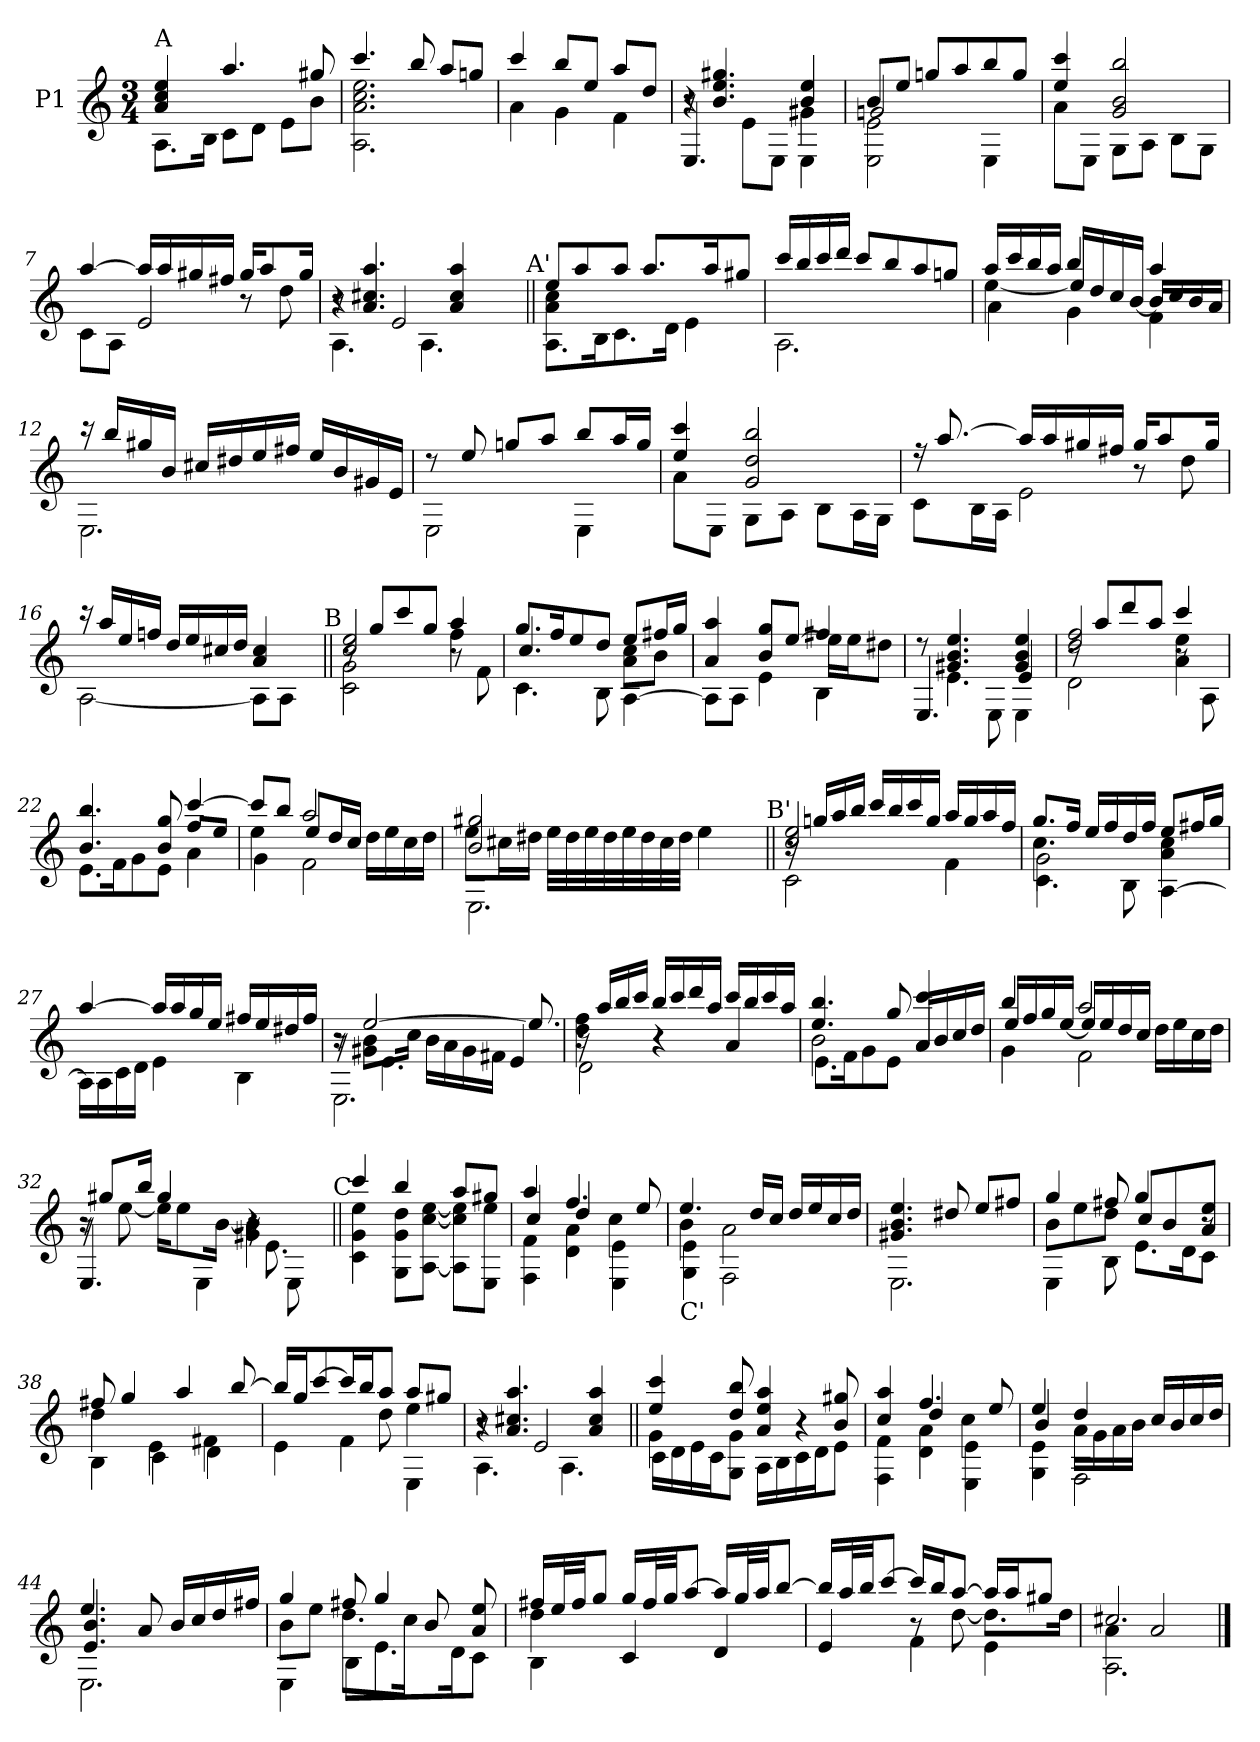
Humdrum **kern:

**kern
*part1
*staff1
*I"P1
!!LO:PB:g=z
*clefG2
*ITrd7c12
*k[]
*a:
*M3/4
*MM76
=1
*^
*	*^
!LO:TX:a:t=A	!	!
4Ai/ 4ci 4ei	8.AAi\L	8ryy
*	*v	*v
.	16BBi\Jk
4.ai/	8Ci\L
.	8Di\J
.	8Ei\L
*	*^
8g#Xi/	8Bi\J	8ryy
=2	=2	=2
4.cci/	2.AAi\ 2.Ai 2.ci 2.ei	2ryy
8bi/	.	.
8ai/L	.	4ryy
8gni/J	.	.
*	*v	*v
=3	=3
4cci/	4Ai\
8bi/L	4Gi\
8ei/J	.
8ai/L	4Fi\
8di/J	.
=4	=4
*^	*^
8r	4r	4ryy	4.EEi/
4.Bi/ 4.ei 4.g#Xi	.	.	.
.	8Ei\L	8ryy	.
.	8EEi\J	8ryy	8ryy
4Bi/ 4ei	4G#Xi\	4ryy	4EEi\
*	*	*v	*v
=5	=5	=5
8Bi/L	2Gni/	2EEi\ 2Ei
8ei/J	.	.
8gni/L	.	.
8ai/	.	.
8bi/	4ryy	4EEi\
8gi/J	.	.
=6	=6	=6
*	*	*^
4ei/ 4cci	8Ai\L	8ryy	8ryy
.	8EEi\J	8ryy	2ryy
2Gi/ 2Bi 2bi	8GGi\L	2ryy	.
.	8AAi\J	.	.
.	8BBi\L	.	.
.	8GGi\J	.	8ryy
*	*	*v	*v
!!LO:LB:g=z
=7	=7	=7
[>4ai/	2ryy	8Ci\L
.	.	8AAi\J
16ai/LL]	.	2Ei/
16ai/	.	.
16g#Xi/	.	.
16f#Xi/JJ	.	.
16g#i/KL	8r	.
8ai/	.	.
.	8di\	.
16g#i/Jk	.	.
=8	=8	=8
*	*	*^
8r	4r	4.AAi\	2ryy
4.Ai/ 4.c#Xi 4.ai	.	.	.
.	2Ei/	.	.
.	.	4.AAi\	.
4Ai/ 4c#i 4ai	.	.	8ryy
.	.	.	16ryy
.	.	.	32ryy
.	.	.	64ryy
.	.	.	128...ryy
!	!	!	!LO:TX:a:t=A'
.	.	.	1024ryy
*	*	*v	*v
=9||	=9||	=9||
8ei/L	4Ai\ 4ci	8.AAi\L
8ai/	.	.
.	.	16BBi\k
8ai/J	4ryy	8.Ci\
8.ai/L	.	.
.	.	16Di\Jk
.	4ryy	4Ei\
16ai/k	.	.
8g#Xi/J	.	.
*	*v	*v
=10	=10
16cci/LL	2.AAi\
16bi/	.
16cci/	.
16ddi/JJ	.
8cci/L	.
8bi/	.
8ai/	.
8gni/J	.
=11	=11
*	*^
16ai/LL	[<4ei\	4Ai\
16cci/	.	.
16bi/	.	.
16ai/JJ	.	.
4bi/	16ei/LL]	4Gi\
.	16di/	.
.	16ci/	.
.	[<16Bi/JJ	.
4ai/	16Bi/LL]	4Fi\
.	16ci/	.
.	16Bi/	.
.	16Ai/JJ	.
*	*v	*v
!!LO:LB:g=z
=12	=12
16r	2.EEi\
16bi/LL	.
16g#Xi/	.
16Bi/JJ	.
16c#Xi/LL	.
16d#Xi/	.
16ei/	.
16f#Xi/JJ	.
16ei/LL	.
16Bi/	.
16G#Xi/	.
16Ei/JJ	.
=13	=13
8r	2EEi\
8ei/	.
8gni/L	.
8ai/J	.
8bi/L	4EEi\
16ai/L	.
16gi/JJ	.
=14	=14
*	*^
4ei/ 4cci	4ryy	8Ai\L
.	.	8EEi\J
2Gi/ 2di 2bi	2ryy	8GGi\L
.	.	8AAi\J
.	.	8BBi\L
.	.	16AAi\L
.	.	16GGi\JJ
=15	=15	=15
16r	4ryy	8Ci\L
[>8.ai/	.	.
.	.	16BBi\L
.	.	16AAi\JJ
16ai/LL]	4ryy	2Ei\
16ai/	.	.
16g#Xi/	.	.
16f#Xi/JJ	.	.
16g#i/KL	8r	.
8ai/	.	.
.	8di\	.
16g#i/Jk	.	.
!!LO:LB:g=z	!!	!!
=16	=16	=16
16r	[<2AAi\	2ryy
16ai/LL	.	.
16ei/	.	.
16fni/JJ	.	.
16di/LL	.	.
16ei/	.	.
16c#Xi/	.	.
16di/JJ	.	.
4Ai/ 4c#i	8AAi\L]	8ryy
.	8AAi\J	16ryy
.	.	32ryy
.	.	64ryy
.	.	128...ryy
!	!	!LO:TX:a:t=B
.	.	1024ryy
=17||	=17||	=17||
8r	2ci/ 2ei	2Ci\ 2Gi
8gi/L	.	.
8cci/	.	.
8gi/J	.	.
4ai/	4fi\	8r
.	.	8Fi\
=18	=18	=18
8.gi/L	4.ci/	4.Ci\
16fi/k	.	.
8ei/	.	.
8di/J	8ryy	8BBi\
8ei/L	8Ai\ 8ciL	[<4AAi\
16f#Xi/L	8Bi\J	.
16gi/JJ	.	.
=19	=19	=19
4Ai/ 4ai	8AAi\L]	2ryy
.	8AAi\J	.
8Bi/ 8giL	4Ei\	.
[<8ei/J	.	.
4f#Xi/	16ei\LL]	4BBi\
.	16ei\J	.
.	8d#Xi\J	.
=20	=20	=20
8r	8ryy	4.EEi/
4.G#Xi/ 4.Bi 4.ei	4.Ei\	.
.	.	8EEi\
4G#i/ 4Bi 4ei	4Ei/	4EEi\
!!LO:LB:g=z	!!	!!
=21	=21	=21
8r	2di/ 2fi	2Di\
8ai/L	.	.
8ddi/	.	.
8ai/J	.	.
4cci/	4Ai\ 4ei	8r
.	.	8AAi\
=22	=22	=22
4.Bi/ 4.bi	2ryy	8.Ei\L
.	.	16Fi\k
.	.	8Gi\
8Bi/ 8gi	.	8Ei\J
[>4cci/	8fi/L	4Ai\
.	8ei/J	.
=23	=23	=23
8cci/L]	4ei\	4Gi\
8bi/J	.	.
2ai/	8ei/L	2Fi\
.	16di/L	.
.	16ci/JJ	.
.	16di\LL	.
.	16ei\	.
.	16ci\	.
.	16di\JJ	.
=24	=24	=24
*	*	*^
2Bi/ 2g#Xi	8ei\L	2.EEi\	2ryy
.	16c#Xi\L	.	.
.	16d#Xi\JJ	.	.
.	32ei\LLL	.	.
.	32d#i\	.	.
.	32ei\	.	.
.	32d#i\	.	.
.	32ei\	.	.
.	32d#i\	.	.
.	32c#i\	.	.
.	32d#i\JJJ	.	.
4ryy	4ei\	.	8ryy
.	.	.	16ryy
.	.	.	32ryy
.	.	.	64ryy
.	.	.	128...ryy
!	!	!	!LO:TX:a:t=B'
.	.	.	1024ryy
*	*	*v	*v
=25||	=25||	=25||
16r	2ci/ 2ei	2Ci\
16gni/LL	.	.
16ai/	.	.
16bi/JJ	.	.
16cci/LL	.	.
16bi/	.	.
16cci/	.	.
16gi/JJ	.	.
16ai/LL	4ryy	4Fi\
16gi/	.	.
16ai/	.	.
16fi/JJ	.	.
!!LO:LB:g=z	!!	!!
=26	=26	=26
*	*	*^
8.gi/L	4.ci\	2Gi\	4.Ci\
16fi/Jk	.	.	.
16ei/LL	.	.	.
16fi/	.	.	.
16di/	8ryy	.	8BBi\
16fi/JJ	.	.	.
8ei/L	4Ai\ 4ci	[<4AAi\	4ryy
16f#Xi/L	.	.	.
16gi/JJ	.	.	.
*	*v	*v	*v
=27	=27
[>4ai/	16AAi\LL]
.	16AAi\
.	16Ci\
.	16Di\JJ
16ai/LL]	4Ei\
16ai/	.
16gi/	.
16ei/JJ	.
16f#Xi/LL	4BBi\
16ei/	.
16d#Xi/	.
16f#i/JJ	.
=28	=28
*^	*^
16r	16ryy	8r	2.EEi\
[>2ei/	8G#Xi\ 8BiL	.	.
.	.	4.Ei\	.
.	16ci\Jk	.	.
.	16Bi\LL	.	.
.	16Ai\	.	.
.	16G#i\	.	.
.	16F#Xi\JJ	.	.
.	4Ei/	4ryy	.
8.ei/]	.	.	.
*	*	*v	*v
=29	=29	=29
16r	4di\ 4fi	2Di\
16ai/LL	.	.
16bi/	.	.
16cci/JJ	.	.
16bi/LL	4r	.
16cci/	.	.
16ddi/	.	.
16ai/JJ	.	.
16cci/LL	4ryy	4Ai/
16bi/	.	.
16cci/	.	.
16ai/JJ	.	.
!!LO:LB:g=z	!!	!!
=30	=30	=30
*	*	*^
4.ei/ 4.bi	2Bi\	2ryy	8.Ei\L
.	.	.	16Fi\k
.	.	.	8Gi\
8gi/	.	.	8Ei\J
4cci/	16Ai\LL	4ryy	4Ai/
.	16Bi/	.	.
.	16ci/	.	.
.	16di/JJ	.	.
*	*	*v	*v
=31	=31	=31
4bi/	16ei/LL	4Gi\
.	16fi/	.
.	16gi/	.
.	[<16ei/JJ	.
2ai/	16ei/LL]	2Fi\
.	16ei/	.
.	16di/	.
.	16ci/JJ	.
.	16di\LL	.
.	16ei\	.
.	16ci\	.
.	16di\JJ	.
=32	=32	=32
*	*^	*^
*	*	*	*	*
16r	8r	2ryy	4.EEi/	2ryy
8g#Xi/L	.	.	.	.
.	[<8ei\	.	.	.
16bi/Jk	.	.	.	.
4g#i/	16ei\KL]	.	.	.
.	8ei\	.	.	.
.	.	.	4EEi\	.
.	[>16Bi\Jk	.	.	.
4r	4G#Xi\ 4Bi]	16r	.	8ryy
.	.	8.Ei\	.	.
.	.	.	8EEi\	16ryy
.	.	.	.	32ryy
.	.	.	.	64ryy
.	.	.	.	128...ryy
!	!	!	!	!LO:TX:a:t=C
.	.	.	.	1024ryy
*	*v	*v	*v	*v
=33||	=33||
4cci/	4Ci\ 4Gi 4ei
4bi/	8GGi\ 8Gi 8diL
.	[<8AAi\ [<8ci [<8eiJ
8ai/L	8AAi\] 8ci] 8ei]L
8g#Xi/J	8EEi\ 8eiJ
=34	=34
*	*^
4ai/	4ci/	4FFi\ 4Fi
4.fi/	4di/	4Di\ 4Ai
.	4ci\	4EEi\ 4Ei
8ei/	.	.
!!LO:LB:g=z	!!	!!
=35	=35	=35
!LO:TX:b:t=C'	!	!
4.ei/	4Bi\	4GGi\ 4Ei
.	2Ai\	2FFi\
16di/LL	.	.
16ci/JJ	.	.
16di/LL	.	.
16ei/	.	.
16ci/	.	.
16di/JJ	.	.
*	*v	*v
=36	=36
4.G#Xi/ 4.Bi 4.ei	2.EEi\
8d#Xi/	.
8ei/L	.
8f#Xi/J	.
=37	=37
*	*^
4gi/	8Bi\L	4EEi\
.	8ei\	.
8f#Xi/	8di\J	8BBi\
4gi/	8ci/L	8.Ei\L
.	8Bi/	.
.	.	16Di\k
8r	8Ai/ 8eiJ	8Ci\J
=38	=38	=38
8f#Xi/	4di\	4BBi\
4gi/	.	.
.	4Ei\	4Ci\
4ai/	.	.
.	4F#Xi\	4Di\
[>8bi/	.	.
=39	=39	=39
16bi/LL]	4ryy	4Ei\
16gi/J	.	.
[<8cci/	.	.
16cci/L]	8ryy	4Fi\
16bi/J	.	.
8ai/J	8di\	.
8ai/L	4ei\	4EEi\
8g#Xi/J	.	.
=40	=40	=40
8r	4r	4.AAi\
4.Ai/ 4.c#Xi 4.ai	.	.
.	2Ei/	.
.	.	4.AAi\
4Ai/ 4c#i 4ai	.	.
!!LO:LB:g=z	!!	!!
=41||	=41||	=41||
4ei/ 4cci	4Gi\	16Ci\LL
.	.	16Di\
.	.	16Ei\
.	.	16Ci\J
8di/ 8bi	4ryy	8GGi\ 8GiJ
4Ai/ 4ei 4ai	.	16AAi\LL
.	.	16BBi\
.	4r	16Ci\
.	.	16Di\J
8Bi/ 8g#Xi	.	8Ei\J
=42	=42	=42
4ci/ 4ai	4ryy	4FFi\ 4Fi
4.fi/	4di/	4Di\ 4Ai
.	4ci\	4EEi\ 4Ei
8ei/	.	.
=43	=43	=43
4ei/	4Bi/	4GGi\ 4Ei
4di/	16Ai\LL	2FFi\
.	16Gi\	.
.	16Ai\	.
.	16Bi\JJ	.
16ci/LL	4ryy	.
16Bi/	.	.
16ci/	.	.
16di/JJ	.	.
=44	=44	=44
4.ei/	4.Ei/ 4.Bi	2.EEi\
8Ai/	4.ryy	.
16Bi/LL	.	.
16ci/	.	.
16di/	.	.
16f#Xi/JJ	.	.
!!LO:LB:g=z	!!	!!
=45	=45	=45
4gi/	8Bi\L	4EEi\
.	8ei\J	.
8f#Xi/	8.di\L	8BBi\L
4gi/	.	8.Ei\
.	16ci\Jk	.
.	8Bi/	.
.	.	16Di\k
8Ai/ 8ei	8ryy	8Ci\J
=46	=46	=46
16f#Xi/LL	4di\	4BBi\
32ei/L	.	.
32f#i/JJ	.	.
8gi/J	.	.
16gi/LL	4ryy	4Ci/
32f#i/L	.	.
32gi/JJ	.	.
[>8ai/J	.	.
16ai/LL]	4ryy	4Di/
32gi/L	.	.
32ai/JJ	.	.
[>8bi/J	.	.
=47	=47	=47
16bi/LL]	4ryy	4Ei/
32ai/L	.	.
32bi/JJ	.	.
[>8cci/J	.	.
16cci/LL]	8r	4Fi\
16bi/J	.	.
[>8ai/J	[<8di\	.
16ai/LL]	8.di\L]	4Ei\
16ai/J	.	.
8g#Xi/J	.	.
.	16di\Jk	.
=48	=48	=48
2.c#Xi/	4Ai\	2.AAi\
.	2Ai/	.
*v	*v	*v
==
*-
